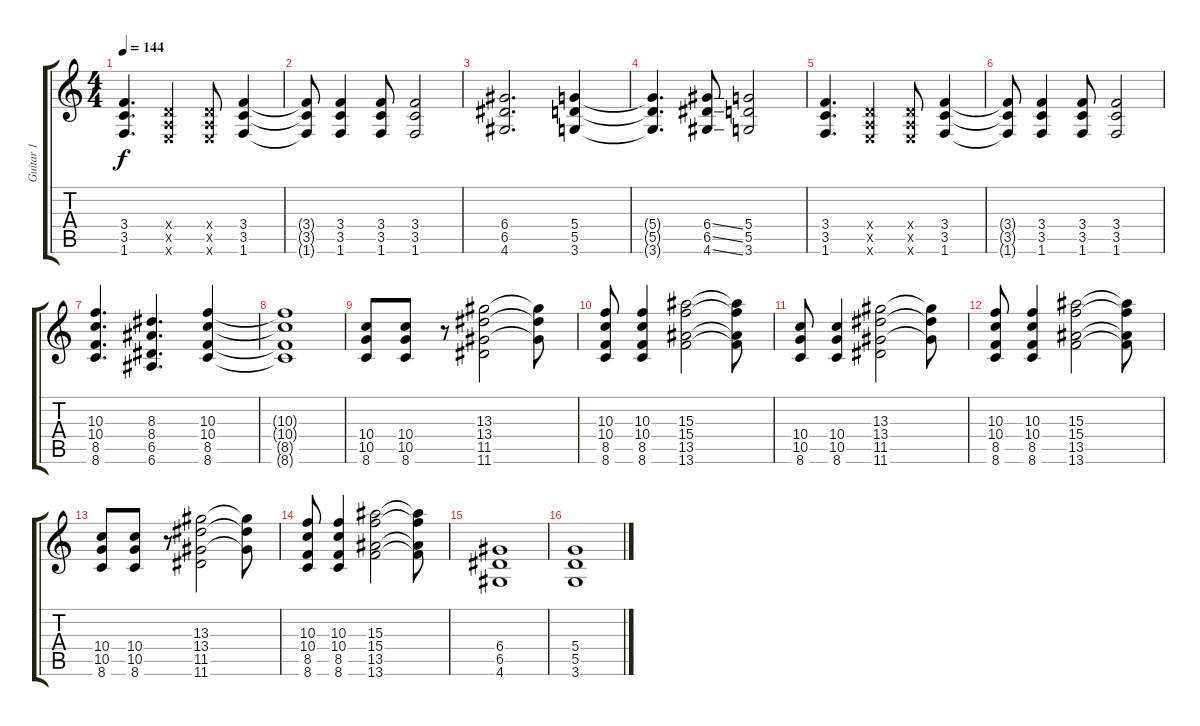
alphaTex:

\track ("Guitar 1" "Guitar 1") {instrument distortionguitar}
\staff {score tabs}
\tuning (E4 B3 G3 D3 A2 E2) {hide}
\ts (4 4)
\tempo 144
\clef g2
\ks c
(3.4 3.5 1.6).4{d dy f} (0.4{x} 0.5{x} 0.6{x}).4 (0.4{x} 0.5{x} 0.6{x}).8 (3.4 3.5 1.6).4 |
(3.4{t} 3.5{t} 1.6{t}).8 (3.4 3.5 1.6).4 (3.4 3.5 1.6).8 (3.4 3.5 1.6).2 |
(6.4 6.5 4.6).2{d} (5.4 5.5 3.6).4 |
(5.4{t} 5.5{t} 3.6{t}).4{d} (6.4{ss} 6.5{ss} 4.6{ss}).8 (5.4 5.5 3.6).2 |
(3.4 3.5 1.6).4{d} (0.4{x} 0.5{x} 0.6{x}).4 (0.4{x} 0.5{x} 0.6{x}).8 (3.4 3.5 1.6).4 |
(3.4{t} 3.5{t} 1.6{t}).8 (3.4 3.5 1.6).4 (3.4 3.5 1.6).8 (3.4 3.5 1.6).2 |
(10.3 10.4 8.5 8.6).4{d} (8.3 8.4 6.5 6.6).4{d} (10.3 10.4 8.5 8.6).4 |
(10.3{t} 10.4{t} 8.5{t} 8.6{t}).1 |
(10.4 10.5 8.6).8 (10.4 10.5 8.6).8 r.8 (13.3 13.4 11.5 11.6).2 (13.3{t} 13.4{t} 11.5{t}).8 |
(10.3 10.4 8.5 8.6).8 (10.3 10.4 8.5 8.6).4 (15.3 15.4 13.5 13.6).2 (15.3{t} 15.4{t} 13.5{t} 13.6{t}).8 |
(10.4 10.5 8.6).8 (10.4 10.5 8.6).4 (13.3 13.4 11.5 11.6).2 (13.3{t} 13.4{t} 11.5{t}).8 |
(10.3 10.4 8.5 8.6).8 (10.3 10.4 8.5 8.6).4 (15.3 15.4 13.5 13.6).2 (15.3{t} 15.4{t} 13.5{t} 13.6{t}).8 |
(10.4 10.5 8.6).8 (10.4 10.5 8.6).8 r.8 (13.3 13.4 11.5 11.6).2 (13.3{t} 13.4{t} 11.5{t}).8 |
(10.3 10.4 8.5 8.6).8 (10.3 10.4 8.5 8.6).4 (15.3 15.4 13.5 13.6).2 (15.3{t} 15.4{t} 13.5{t} 13.6{t}).8 |
(6.4 6.5 4.6).1 |
(5.4 5.5 3.6).1
